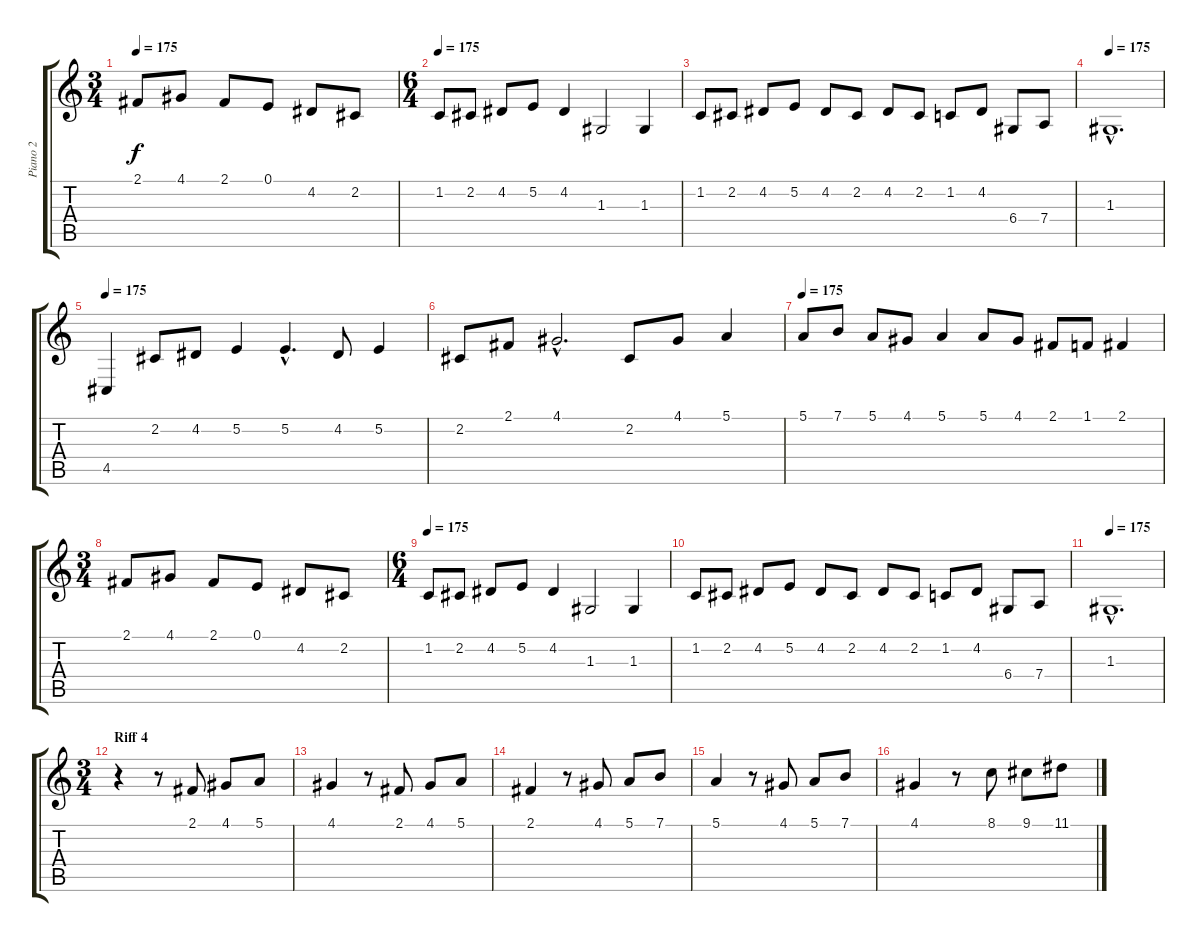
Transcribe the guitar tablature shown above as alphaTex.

\track ("Piano 2" "Piano 2") {instrument pad1newage}
\staff {score tabs}
\tuning (E4 B3 G3 D3 A2 E2) {hide}
\ts (3 4)
\tempo 175
\clef g2
\ks c
2.1.8{dy f} 4.1.8 2.1.8 0.1.8 4.2.8 2.2.8 |
\ts (6 4)
\tempo 175
1.2.8 2.2.8 4.2.8 5.2.8 4.2.4 1.3.2 1.3.4 |
1.2.8 2.2.8 4.2.8 5.2.8 4.2.8 2.2.8 4.2.8 2.2.8 1.2.8 4.2.8 6.4.8 7.4.8 |
\tempo 175
1.3{hac}.1{d} |
\tempo 175
4.5.4 2.2.8 4.2.8 5.2.4 5.2{hac}.4{d} 4.2.8 5.2.4 |
2.2.8 2.1.8 4.1{hac}.2{d} 2.2.8 4.1.8 5.1.4 |
\tempo 175
5.1.8 7.1.8 5.1.8 4.1.8 5.1.4 5.1.8 4.1.8 2.1.8 1.1.8 2.1.4 |
\ts (3 4)
2.1.8 4.1.8 2.1.8 0.1.8 4.2.8 2.2.8 |
\ts (6 4)
\tempo 175
1.2.8 2.2.8 4.2.8 5.2.8 4.2.4 1.3.2 1.3.4 |
1.2.8 2.2.8 4.2.8 5.2.8 4.2.8 2.2.8 4.2.8 2.2.8 1.2.8 4.2.8 6.4.8 7.4.8 |
\tempo 175
1.3{hac}.1{d} |
\ts (3 4)
\section ("" "Riff 4")
r.4 r.8 2.1.8 4.1.8 5.1.8 |
4.1.4 r.8 2.1.8 4.1.8 5.1.8 |
2.1.4 r.8 4.1.8 5.1.8 7.1.8 |
5.1.4 r.8 4.1.8 5.1.8 7.1.8 |
4.1.4 r.8 8.1.8 9.1.8 11.1.8
